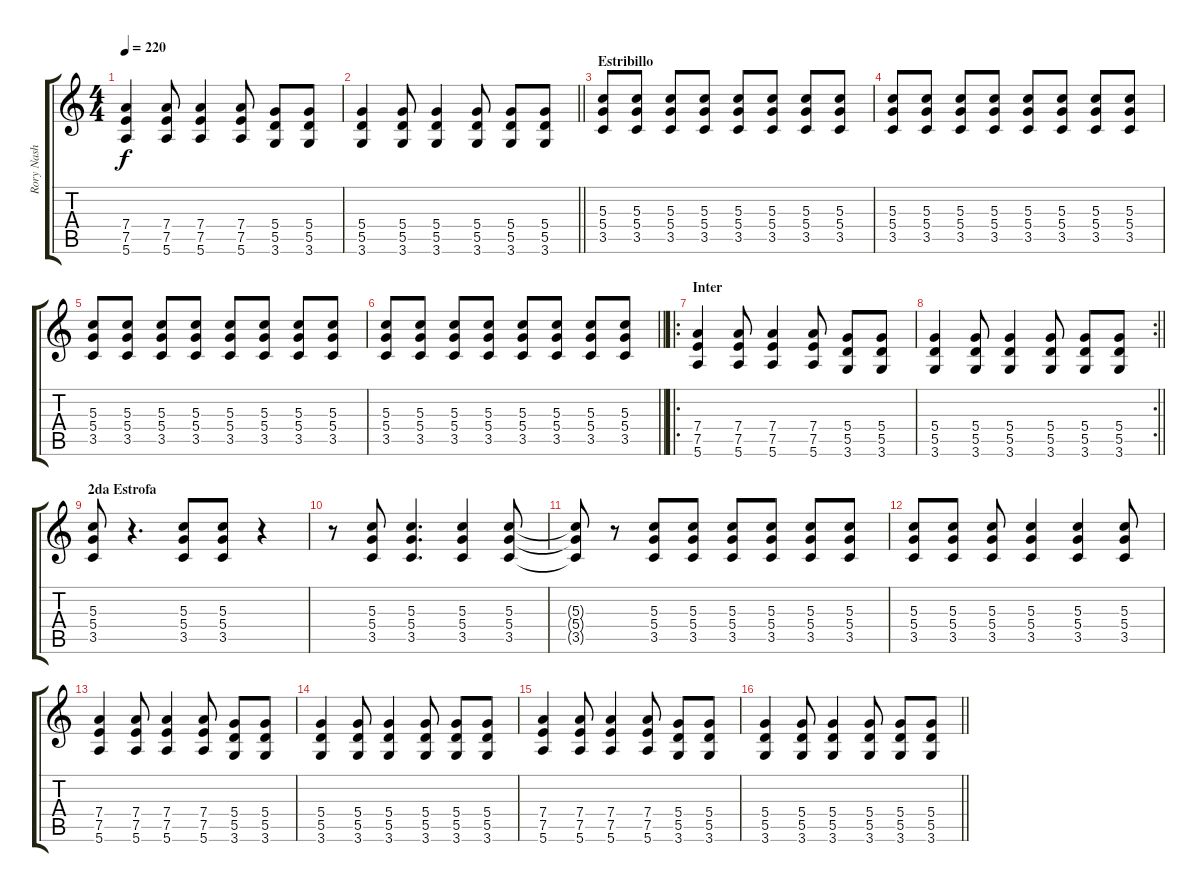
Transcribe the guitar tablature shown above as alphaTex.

\track ("Rory Nash" "Rory Nash") {instrument distortionguitar}
\staff {score tabs}
\tuning (E4 B3 G3 D3 A2 E2) {hide}
\ts (4 4)
\tempo 220
\clef g2
\ks c
(7.4 7.5 5.6).4{dy f} (7.4 7.5 5.6).8 (7.4 7.5 5.6).4 (7.4 7.5 5.6).8 (5.4 5.5 3.6).8 (5.4 5.5 3.6).8 |
\barLineRight lightlight
(5.4 5.5 3.6).4 (5.4 5.5 3.6).8 (5.4 5.5 3.6).4 (5.4 5.5 3.6).8 (5.4 5.5 3.6).8 (5.4 5.5 3.6).8 |
\section ("" "Estribillo")
(5.3 5.4 3.5).8 (5.3 5.4 3.5).8 (5.3 5.4 3.5).8 (5.3 5.4 3.5).8 (5.3 5.4 3.5).8 (5.3 5.4 3.5).8 (5.3 5.4 3.5).8 (5.3 5.4 3.5).8 |
(5.3 5.4 3.5).8 (5.3 5.4 3.5).8 (5.3 5.4 3.5).8 (5.3 5.4 3.5).8 (5.3 5.4 3.5).8 (5.3 5.4 3.5).8 (5.3 5.4 3.5).8 (5.3 5.4 3.5).8 |
(5.3 5.4 3.5).8 (5.3 5.4 3.5).8 (5.3 5.4 3.5).8 (5.3 5.4 3.5).8 (5.3 5.4 3.5).8 (5.3 5.4 3.5).8 (5.3 5.4 3.5).8 (5.3 5.4 3.5).8 |
\barLineRight lightlight
(5.3 5.4 3.5).8 (5.3 5.4 3.5).8 (5.3 5.4 3.5).8 (5.3 5.4 3.5).8 (5.3 5.4 3.5).8 (5.3 5.4 3.5).8 (5.3 5.4 3.5).8 (5.3 5.4 3.5).8 |
\ro
\section ("" "Inter")
(7.4 7.5 5.6).4 (7.4 7.5 5.6).8 (7.4 7.5 5.6).4 (7.4 7.5 5.6).8 (5.4 5.5 3.6).8 (5.4 5.5 3.6).8 |
\rc 2
\barLineRight lightlight
(5.4 5.5 3.6).4 (5.4 5.5 3.6).8 (5.4 5.5 3.6).4 (5.4 5.5 3.6).8 (5.4 5.5 3.6).8 (5.4 5.5 3.6).8 |
\section ("" "2da Estrofa")
(5.3 5.4 3.5).8 r.4{d} (5.3 5.4 3.5).8 (5.3 5.4 3.5).8 r.4 |
r.8 (5.3 5.4 3.5).8 (5.3 5.4 3.5).4{d} (5.3 5.4 3.5).4 (5.3 5.4 3.5).8 |
(5.3{t} 5.4{t} 3.5{t}).8 r.8 (5.3 5.4 3.5).8 (5.3 5.4 3.5).8 (5.3 5.4 3.5).8 (5.3 5.4 3.5).8 (5.3 5.4 3.5).8 (5.3 5.4 3.5).8 |
(5.3 5.4 3.5).8 (5.3 5.4 3.5).8 (5.3 5.4 3.5).8 (5.3 5.4 3.5).4 (5.3 5.4 3.5).4 (5.3 5.4 3.5).8 |
(7.4 7.5 5.6).4 (7.4 7.5 5.6).8 (7.4 7.5 5.6).4 (7.4 7.5 5.6).8 (5.4 5.5 3.6).8 (5.4 5.5 3.6).8 |
(5.4 5.5 3.6).4 (5.4 5.5 3.6).8 (5.4 5.5 3.6).4 (5.4 5.5 3.6).8 (5.4 5.5 3.6).8 (5.4 5.5 3.6).8 |
(7.4 7.5 5.6).4 (7.4 7.5 5.6).8 (7.4 7.5 5.6).4 (7.4 7.5 5.6).8 (5.4 5.5 3.6).8 (5.4 5.5 3.6).8 |
\barLineRight lightlight
(5.4 5.5 3.6).4 (5.4 5.5 3.6).8 (5.4 5.5 3.6).4 (5.4 5.5 3.6).8 (5.4 5.5 3.6).8 (5.4 5.5 3.6).8
